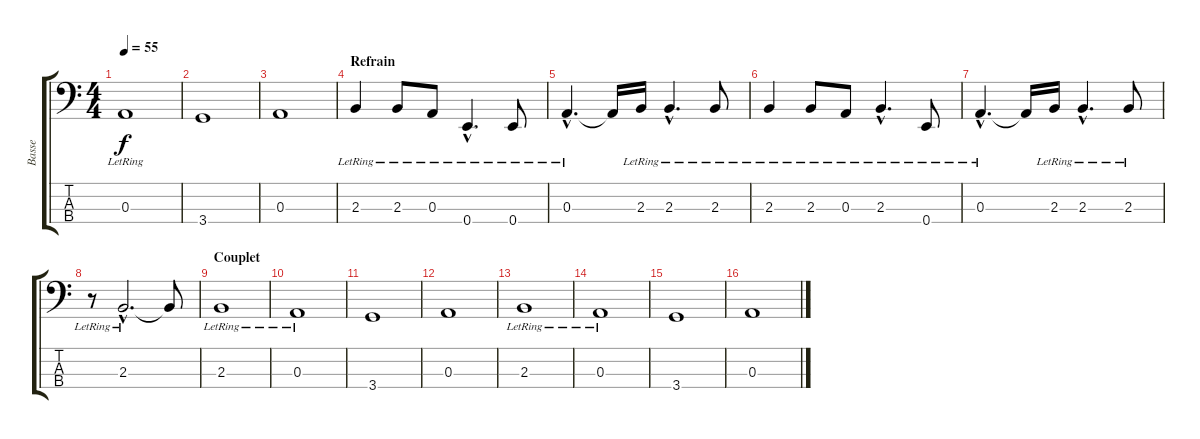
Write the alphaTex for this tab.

\track ("Basse" "Basse") {instrument electricbassfinger}
\staff {score tabs}
\tuning (G2 D2 A1 E1) {hide}
\ts (4 4)
\tempo 55
\clef f4
\ks c
0.3{lr}.1{dy f} |
3.4.1 |
0.3.1 |
\section ("" "Refrain")
2.3{lr}.4 2.3{lr}.8 0.3{lr}.8 0.4{hac lr}.4{d} 0.4{lr}.8 |
0.3{hac lr}.4{d} 0.3{t}.16 2.3{lr}.16 2.3{hac lr}.4{d} 2.3{lr}.8 |
2.3{lr}.4 2.3{lr}.8 0.3{lr}.8 2.3{hac lr}.4{d} 0.4{lr}.8 |
0.3{hac lr}.4{d} 0.3{t}.16 2.3{lr}.16 2.3{hac lr}.4{d} 2.3{lr}.8 |
r.8 2.3{hac lr}.2{d} 2.3{t}.8 |
\section ("" "Couplet")
2.3{lr}.1 |
0.3{lr}.1 |
3.4.1 |
0.3.1 |
2.3{lr}.1 |
0.3{lr}.1 |
3.4.1 |
0.3.1
